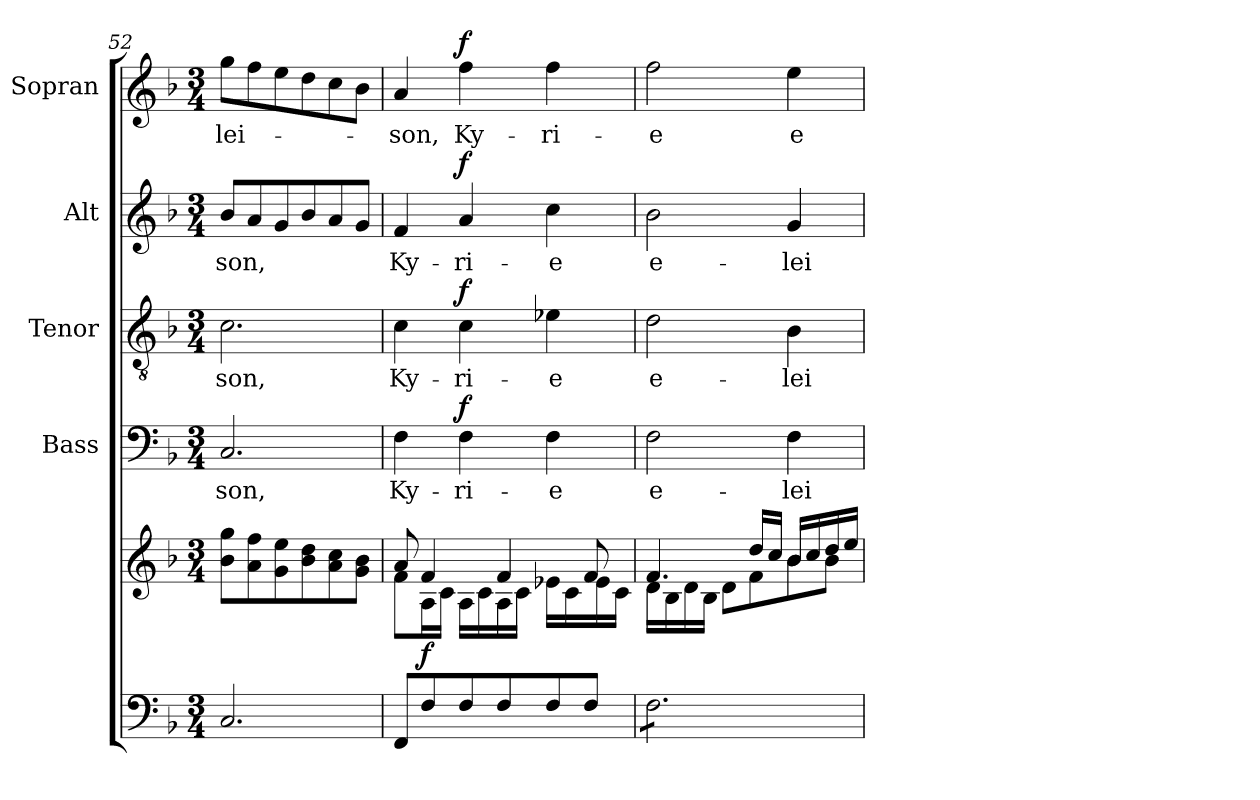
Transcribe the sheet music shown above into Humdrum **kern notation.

**kern	**kern	**dynam	**kern	**text	**dynam	**kern	**text	**dynam	**kern	**text	**dynam	**kern	**text	**dynam
*part5	*part5	*part5	*part4	*part4	*part4	*part3	*part3	*part3	*part2	*part2	*part2	*part1	*part1	*part1
*staff6	*staff5	*staff5/6	*staff4	*staff4	*staff4	*staff3	*staff3	*staff3	*staff2	*staff2	*staff2	*staff1	*staff1	*staff1
*	*	*	*I"Bass	*	*	*I"Tenor	*	*	*I"Alt	*	*	*I"Sopran	*	*
*	*	*	*I'B.	*	*	*I'T.	*	*	*I'A.	*	*	*I'S.	*	*
*clefF4	*clefG2	*	*clefF4	*	*	*clefGv2	*	*	*clefG2	*	*	*clefG2	*	*
*k[b-]	*k[b-]	*	*k[b-]	*	*	*k[b-]	*	*	*k[b-]	*	*	*k[b-]	*	*
*F:	*F:	*	*F:	*	*	*F:	*	*	*F:	*	*	*F:	*	*
*M3/4	*M3/4	*	*M3/4	*	*	*M3/4	*	*	*M3/4	*	*	*M3/4	*	*
=52	=52	=52	=52	=52	=52	=52	=52	=52	=52	=52	=52	=52	=52	=52
!	!	!	!	!LO:LY:b	!	!	!LO:LY:b	!	!	!LO:LY:b	!	!	!LO:LY:b	!
2.C/	8b-\ 8gg\L	.	2.C/	-son,	.	2.c\	-son,	.	8b-/L	-son,	.	8gg\L	-lei-	.
.	8a\ 8ff\	.	.	.	.	.	.	.	8a/	.	.	8ff\	.	.
.	8g\ 8ee\	.	.	.	.	.	.	.	8g/	.	.	8ee\	.	.
.	8b-\ 8dd\	.	.	.	.	.	.	.	8b-/	.	.	8dd\	.	.
.	8a\ 8cc\	.	.	.	.	.	.	.	8a/	.	.	8cc\	.	.
.	8g\ 8b-\J	.	.	.	.	.	.	.	8g/J	.	.	8b-\J	.	.
=53	=53	=53	=53	=53	=53	=53	=53	=53	=53	=53	=53	=53	=53	=53
*	*^	*	*	*	*	*	*	*	*	*	*	*	*	*
!	!	!	!	!	!LO:LY:b	!	!	!LO:LY:b	!	!	!LO:LY:b	!	!	!LO:LY:b	!
8FF/L	8a/	8f\L	.	4F\	Ky-	.	4c\	Ky-	.	4f/	Ky-	.	4a/	-son,	.
!	!	!	!LO:DY:a=2	!	!	!	!	!	!	!	!	!	!	!	!
8F/	4f/	16A\L	f	.	.	.	.	.	.	.	.	.	.	.	.
.	.	16c\JJ	.	.	.	.	.	.	.	.	.	.	.	.	.
!	!	!	!	!	!LO:LY:b	!LO:DY:a	!	!LO:LY:b	!LO:DY:a	!	!LO:LY:b	!LO:DY:a	!	!LO:LY:b	!LO:DY:a
8F/	.	16A\LL	.	4F\	-ri-	f	4c\	-ri-	f	4a/	-ri-	f	4ff\	Ky-	f
.	.	16c\	.	.	.	.	.	.	.	.	.	.	.	.	.
8F/	4f/	16A\	.	.	.	.	.	.	.	.	.	.	.	.	.
.	.	16c\JJ	.	.	.	.	.	.	.	.	.	.	.	.	.
!	!	!	!	!	!LO:LY:b	!	!	!LO:LY:b	!	!	!LO:LY:b	!	!	!LO:LY:b	!
8F/	.	16e-X\LL	.	4F\	-e	.	4e-X\	-e	.	4cc\	-e	.	4ff\	-ri-	.
.	.	16c\	.	.	.	.	.	.	.	.	.	.	.	.	.
8F/J	8f/	16e-\	.	.	.	.	.	.	.	.	.	.	.	.	.
.	.	16c\JJ	.	.	.	.	.	.	.	.	.	.	.	.	.
!!LO:PB:g=z
=54	=54	=54	=54	=54	=54	=54	=54	=54	=54	=54	=54	=54	=54	=54	=54
!	!	!	!	!	!LO:LY:b	!	!	!LO:LY:b	!	!	!LO:LY:b	!	!	!LO:LY:b	!
*tremolo	*	*	*	*	*	*	*	*	*	*	*	*	*	*	*
8F\L	4.f/	16d\LL	.	2F\	e-	.	2d\	e-	.	2b-\	e-	.	2ff\	-e	.
.	.	16B-\	.	.	.	.	.	.	.	.	.	.	.	.	.
8F\	.	16d\	.	.	.	.	.	.	.	.	.	.	.	.	.
.	.	16B-\JJ	.	.	.	.	.	.	.	.	.	.	.	.	.
8F\	.	8d\L	.	.	.	.	.	.	.	.	.	.	.	.	.
8F\	16dd/LL	8f\	.	.	.	.	.	.	.	.	.	.	.	.	.
.	16cc/JJ	.	.	.	.	.	.	.	.	.	.	.	.	.	.
!	!	!	!	!	!LO:LY:b	!	!	!LO:LY:b	!	!	!LO:LY:b	!	!	!LO:LY:b	!
8F\	16b-/LL	8b-\	.	4F\	-lei-	.	4B-\	-lei-	.	4g/	-lei-	.	4ee\	e-	.
.	16cc/	.	.	.	.	.	.	.	.	.	.	.	.	.	.
8F\J	16dd/	8b-\J	.	.	.	.	.	.	.	.	.	.	.	.	.
*Xtremolo	*	*	*	*	*	*	*	*	*	*	*	*	*	*	*
.	16ee/JJ	.	.	.	.	.	.	.	.	.	.	.	.	.	.
*	*v	*v	*	*	*	*	*	*	*	*	*	*	*	*	*
=	=	=	=	=	=	=	=	=	=	=	=	=	=	=
*-	*-	*-	*-	*-	*-	*-	*-	*-	*-	*-	*-	*-	*-	*-
